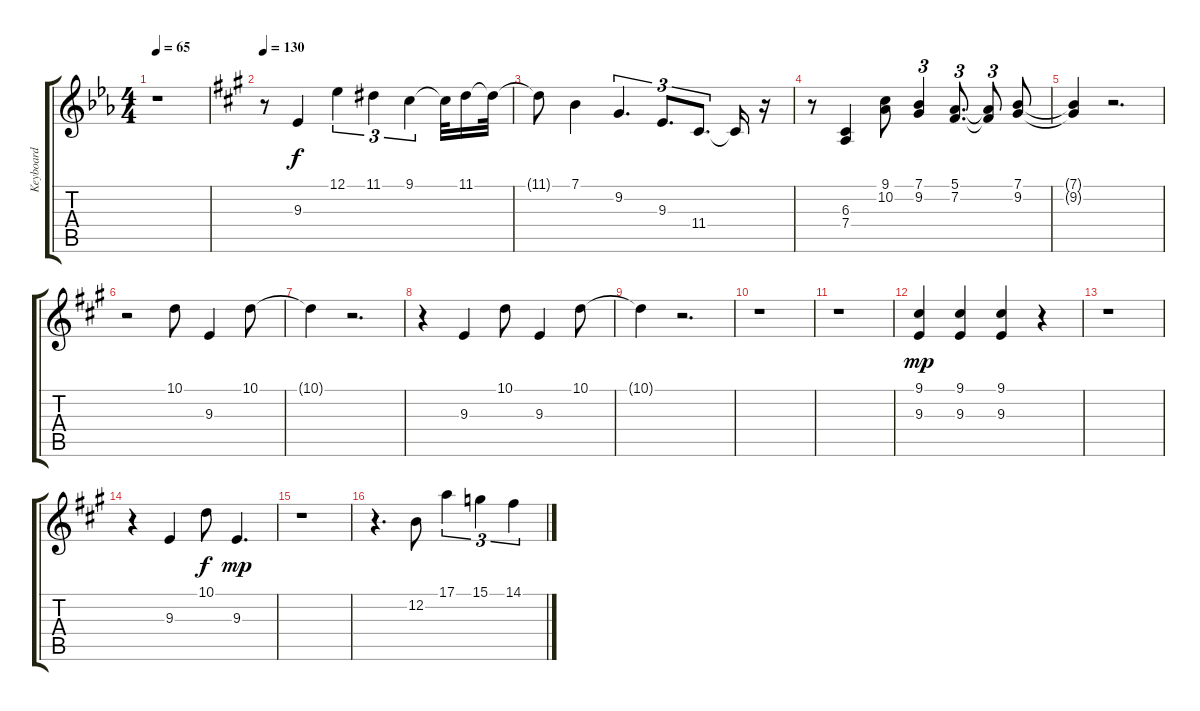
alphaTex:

\track ("Keyboard" "Keyboard") {instrument pad2warm}
\staff {score tabs}
\tuning (E4 B3 G3 D3 A2 E2) {hide}
\ts (4 4)
\tempo 65
\clef g2
\ks eb
r.1{dy p} |
\tempo 130
\ks a
r.8{volume 9 balance 10 instrument pad1newage} 9.3.4{dy f} 12.1.4{tu (3 2)} 11.1.4{tu (3 2)} 9.1.4{tu (3 2)} 9.1{t}.32 11.1.16 11.1{t}.32 |
11.1{t}.8 7.1.4 9.2.4{d tu (3 2)} 9.3.8{d tu (3 2)} 11.4.8{d tu (3 2)} 11.4{t}.16 r.16 |
r.8 (6.3 7.4).4 (9.1 10.2).8 (7.1 9.2).4{tu (3 2)} (5.1 7.2).8{d tu (3 2)} (5.1{t} 7.2{t}).8{tu (3 2)} (7.1 9.2).8 |
(7.1{t} 9.2{t}).4 r.2{d} |
r.2 10.1.8 9.3.4 10.1.8 |
10.1{t}.4 r.2{d} |
r.4 9.3.4 10.1.8 9.3.4 10.1.8 |
10.1{t}.4 r.2{d} |
r.1 |
r.1 |
(9.1 9.3).4{dy mp} (9.1 9.3).4 (9.1 9.3).4 r.4 |
r.1 |
r.4 9.3.4 10.1.8{dy f} 9.3.4{d dy mp} |
r.1 |
r.4{d} 12.2.8 17.1.4{tu (3 2)} 15.1.4{tu (3 2)} 14.1.4{tu (3 2)}
